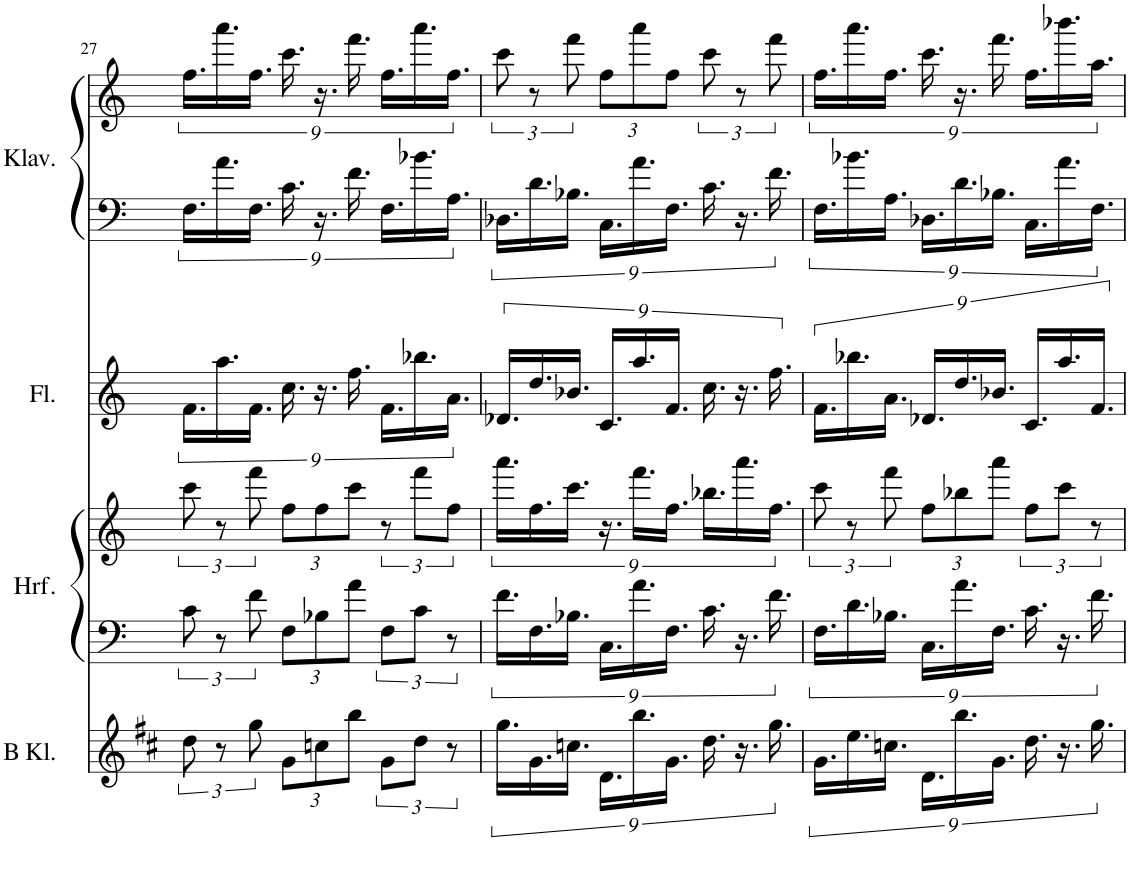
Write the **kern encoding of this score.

**kern	**kern	**kern	**kern	**kern	**kern
*part4	*part3	*part3	*part2	*part1	*part1
*staff6	*staff5	*staff4	*staff3	*staff2	*staff1
*I"Klarinette in B	*I"Harfe	*	*I"Flöte	*I"Klavier	*
*	*I'Hrf.	*	*I'Fl.	*I'Klav.	*
!!LO:PB:g=z
*clefG2	*clefF4	*clefG2	*clefG2	*clefF4	*clefG2
*Trd1c2	*	*	*	*	*
*k[f#c#]	*k[]	*k[]	*k[]	*k[]	*k[]
*M3/4	*M3/4	*M3/4	*M3/4	*M3/4	*M3/4
=27	=27	=27	=27	=27	=27
12dd\	12c\	12ccc\	18.f\LL	18.F\LL	18.ff\LL
12r	12r	12r	18.aa\	18.a\	18.aaa\
12gg\	12f\	12fff\	18.f\JJ	18.F\JJ	18.ff\JJ
*Xbrackettup	*Xbrackettup	*Xbrackettup	*	*	*
12g\L	12F\L	12ff\L	18.cc\	18.c\	18.ccc\
12ccn\	12B-X\	12ff\	18.r	18.r	18.r
12bb\J	12a\J	12ccc\J	18.ff\	18.f\	18.fff\
*brackettup	*brackettup	*brackettup	*	*	*
12g\L	12F\L	12r	18.f\LL	18.F\LL	18.ff\LL
12dd\J	12c\J	12fff\L	18.bb-X\	18.b-X\	18.aaa\
12r	12r	12ff\J	18.a\JJ	18.A\JJ	18.ff\JJ
=28	=28	=28	=28	=28	=28
18.gg\LL	18.f\LL	18.aaa\LL	18.d-X/LL	18.D-X\LL	12ccc\
18.g\	18.F\	18.ff\	18.dd/	18.d\	12r
18.ccn\JJ	18.B-X\JJ	18.ccc\JJ	18.b-X/JJ	18.B-X\JJ	12fff\
*	*	*	*	*	*Xbrackettup
18.d\LL	18.C\LL	18.r	18.c/LL	18.C\LL	12ff\L
18.bb\	18.a\	18.fff\LL	18.aa/	18.a\	12aaa\
18.g\JJ	18.F\JJ	18.ff\JJ	18.f/JJ	18.F\JJ	12ff\J
*	*	*	*	*	*brackettup
18.dd\	18.c\	18.bb-X\LL	18.cc\	18.c\	12ccc\
18.r	18.r	18.aaa\	18.r	18.r	12r
18.gg\	18.f\	18.ff\JJ	18.ff\	18.f\	12fff\
=29	=29	=29	=29	=29	=29
18.g\LL	18.F\LL	12ccc\	18.f\LL	18.F\LL	18.ff\LL
18.ee\	18.d\	12r	18.bb-X\	18.b-X\	18.aaa\
18.ccn\JJ	18.B-X\JJ	12fff\	18.a\JJ	18.A\JJ	18.ff\JJ
*	*	*Xbrackettup	*	*	*
18.d\LL	18.C\LL	12ff\L	18.d-X/LL	18.D-X\LL	18.ccc\
18.bb\	18.a\	12bb-X\	18.dd/	18.d\	18.r
18.g\JJ	18.F\JJ	12aaa\J	18.b-X/JJ	18.B-X\JJ	18.fff\
*	*	*brackettup	*	*	*
18.dd\	18.c\	12ff\L	18.c/LL	18.C\LL	18.ff\LL
18.r	18.r	12ccc\J	18.aa/	18.a\	18.bbb-X\
18.gg\	18.f\	12r	18.f/JJ	18.F\JJ	18.aa\JJ
=	=	=	=	=	=
*-	*-	*-	*-	*-	*-
